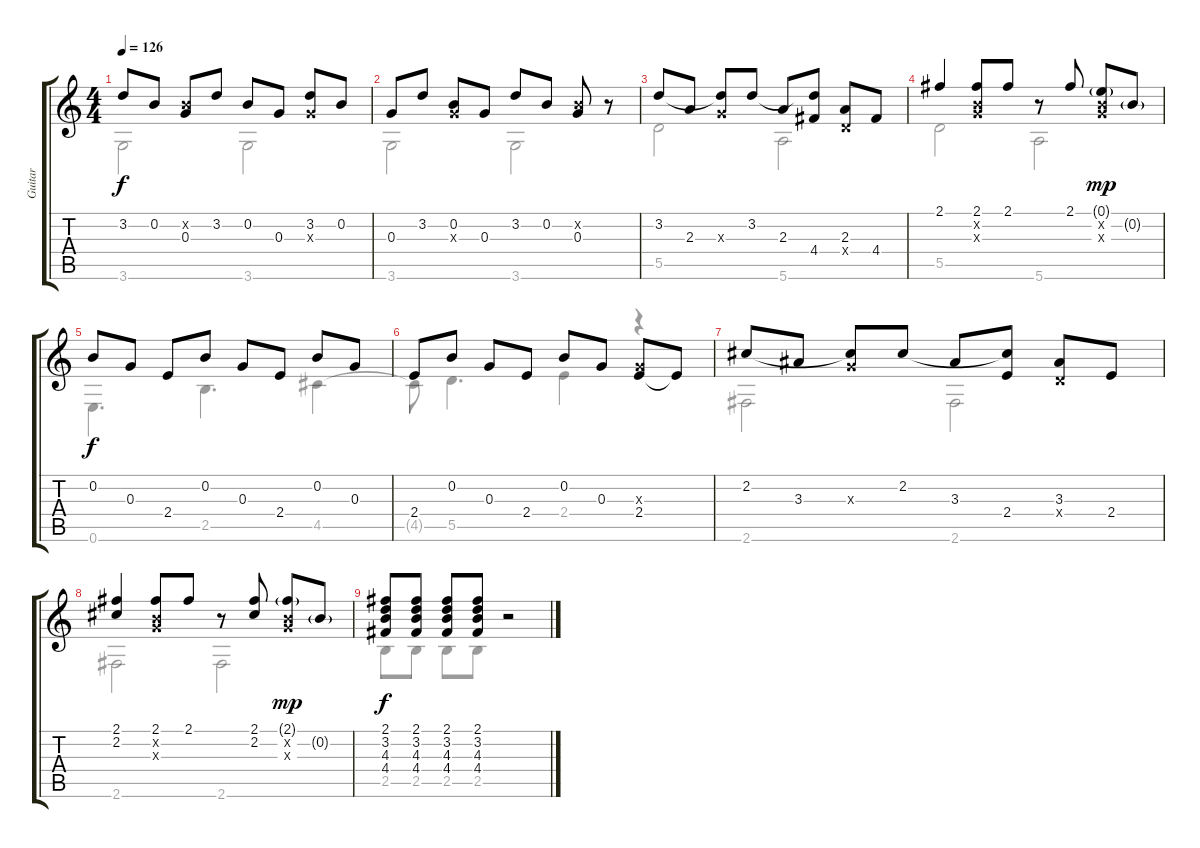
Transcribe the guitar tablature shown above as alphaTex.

\track ("Guitar" "Guitar") {instrument acousticguitarsteel}
\staff {score tabs}
\tuning (E4 B3 G3 D3 A2 E2) {hide}
\voice
\ts (4 4)
\tempo 126
\clef g2
\ks c
3.2.8{dy f} 0.2.8 (0.2{x} 0.3).8 3.2.8 0.2.8 0.3.8 (3.2 0.3{x}).8 0.2.8 |
0.3.8 3.2.8 (0.2 0.3{x}).8 0.3.8 3.2.8 0.2.8 (0.2{x} 0.3).8 r.8 |
3.2.8 2.3.8 (3.2{t} 0.3{x}).8 3.2.8 2.3.8 (3.2{t} 4.4).8 (2.3 0.4{x}).8 4.4.8 |
2.1.4 (2.1 0.2{x} 0.3{x}).8 2.1.8 r.8 2.1.8 (0.1{g} 0.2{x} 0.3{x}).8{dy mp} 0.2{g}.8 |
0.2.8{dy f} 0.3.8 2.4.8 0.2.8 0.3.8 2.4.8 0.2.8 0.3.8 |
2.4.8 0.2.8 0.3.8 2.4.8 0.2.8 0.3.8 (0.3{x} 2.4).8 2.4{t}.8 |
2.2.8 3.3.8 (2.2{t} 0.3{x}).8 2.2.8 3.3.8 (2.2{t} 2.4).8 (3.3 0.4{x}).8 2.4.8 |
(2.1 2.2).4 (2.1 0.2{x} 0.3{x}).8 2.1.8 r.8 (2.1 2.2).8 (2.1{g} 0.2{x} 0.3{x}).8{dy mp} 0.2{g}.8 |
(2.1 3.2 4.3 4.4).8{dy f} (2.1 3.2 4.3 4.4).8 (2.1 3.2 4.3 4.4).8 (2.1 3.2 4.3 4.4).8 r.2
\voice
\clef g2
\ottava regular
\simile none
\ks c
3.6.2{dy f} 3.6.2 |
3.6.2 3.6.2 |
5.5.2 5.6.2 |
5.5.2 5.6.2 |
0.6.4{d} 2.5.4{d} 4.5.4 |
4.5{t}.8 5.5.4{d} 2.4.4 r.4 |
2.6.2 2.6.2 |
2.6.2 2.6.2 |
2.5.8 2.5.8 2.5.8 2.5.8 r.2
